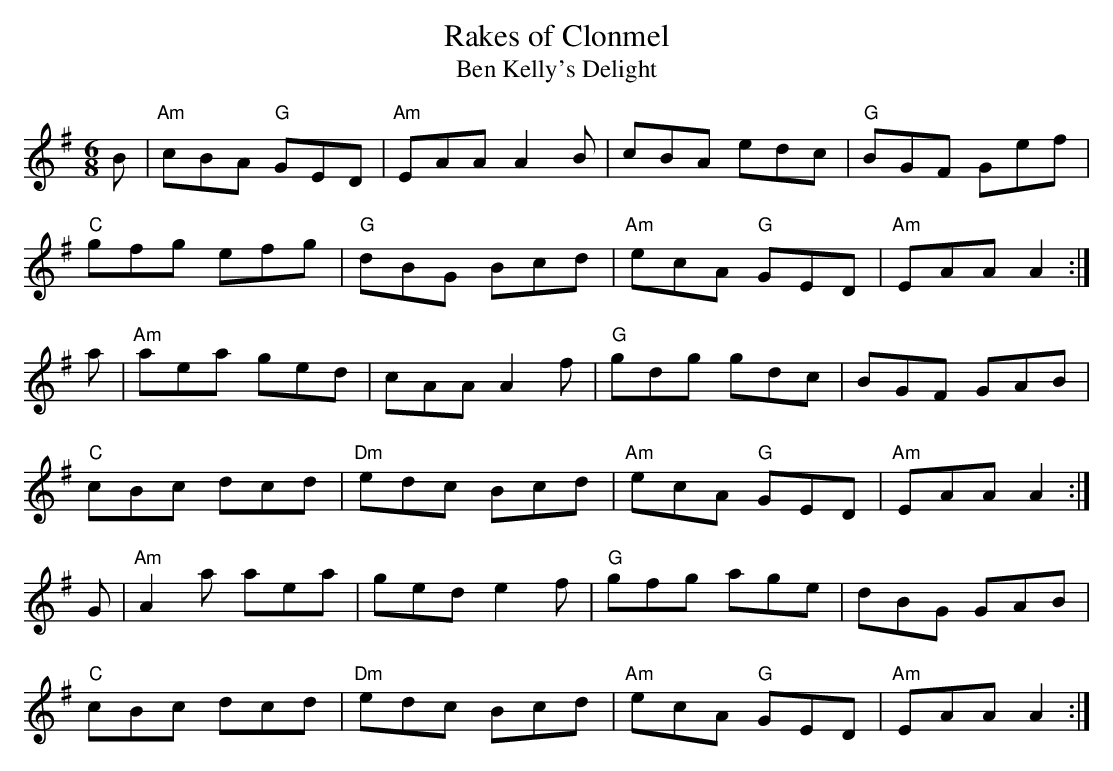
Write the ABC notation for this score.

X:1
T:Rakes of Clonmel
T:Ben Kelly's Delight
M:6/8
L:1/8
K:Ador
B|"Am"cBA "G"GED|"Am"EAA A2 B|cBA edc|"G"BGF Gef|
"C"gfg efg|"G"dBG Bcd|"Am"ecA "G"GED|"Am"EAA A2:|
a|"Am"aea ged|cAA A2 f|"G"gdg gdc|BGF GAB|
"C"cBc dcd|"Dm"edc Bcd|"Am"ecA "G"GED|"Am"EAA A2:|
G|"Am"A2 a aea|ged e2 f|"G"gfg age|dBG GAB|
"C"cBc dcd|"Dm"edc Bcd|"Am"ecA "G"GED|"Am"EAA A2:|
